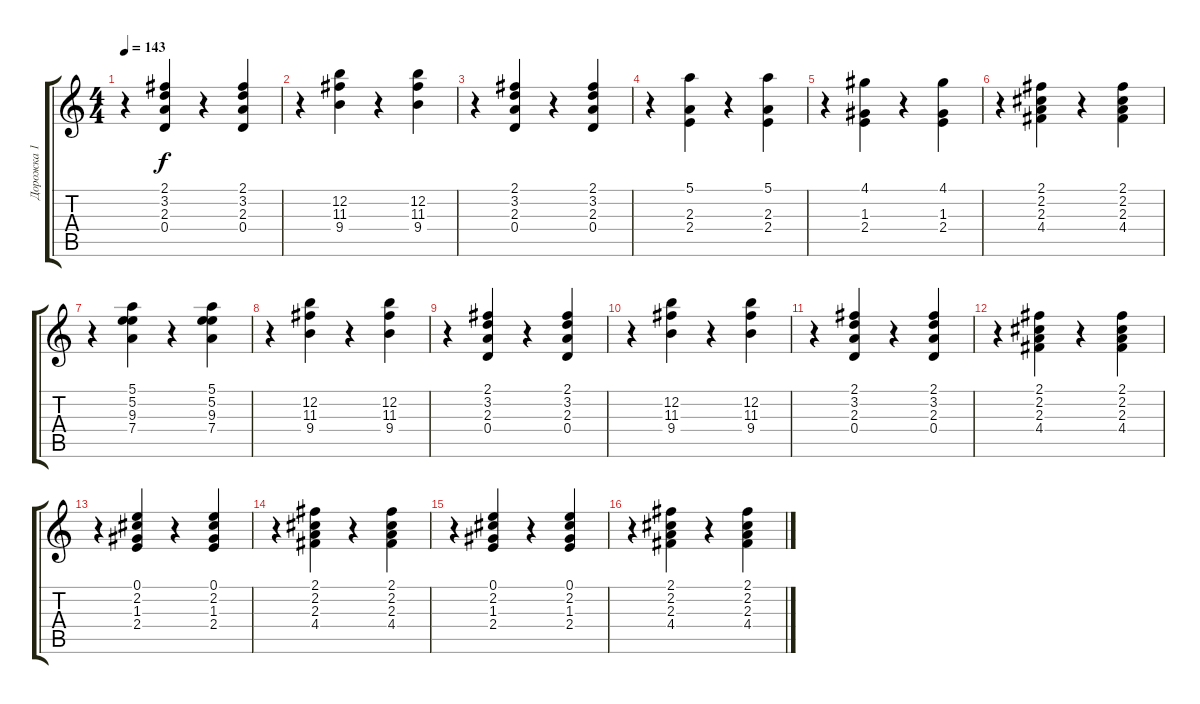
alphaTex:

\track ("Дорожка 1" "Дорожка 1") {instrument electricguitarclean}
\staff {score tabs}
\tuning (E4 B3 G3 D3 A2 E2) {hide}
\ts (4 4)
\tempo 143
\clef g2
\ks c
r.4{dy f} (2.1 3.2 2.3 0.4).4 r.4 (2.1 3.2 2.3 0.4).4 |
r.4 (12.2 11.3 9.4).4 r.4 (12.2 11.3 9.4).4 |
r.4 (2.1 3.2 2.3 0.4).4 r.4 (2.1 3.2 2.3 0.4).4 |
r.4 (5.1 2.3 2.4).4 r.4 (5.1 2.3 2.4).4 |
r.4 (4.1 1.3 2.4).4 r.4 (4.1 1.3 2.4).4 |
r.4 (2.1 2.2 2.3 4.4).4 r.4 (2.1 2.2 2.3 4.4).4 |
r.4 (5.1 5.2 9.3 7.4).4 r.4 (5.1 5.2 9.3 7.4).4 |
r.4 (12.2 11.3 9.4).4 r.4 (12.2 11.3 9.4).4 |
r.4 (2.1 3.2 2.3 0.4).4 r.4 (2.1 3.2 2.3 0.4).4 |
r.4 (12.2 11.3 9.4).4 r.4 (12.2 11.3 9.4).4 |
r.4 (2.1 3.2 2.3 0.4).4 r.4 (2.1 3.2 2.3 0.4).4 |
r.4 (2.1 2.2 2.3 4.4).4 r.4 (2.1 2.2 2.3 4.4).4 |
r.4 (0.1 2.2 1.3 2.4).4 r.4 (0.1 2.2 1.3 2.4).4 |
r.4 (2.1 2.2 2.3 4.4).4 r.4 (2.1 2.2 2.3 4.4).4 |
r.4 (0.1 2.2 1.3 2.4).4 r.4 (0.1 2.2 1.3 2.4).4 |
r.4 (2.1 2.2 2.3 4.4).4 r.4 (2.1 2.2 2.3 4.4).4
